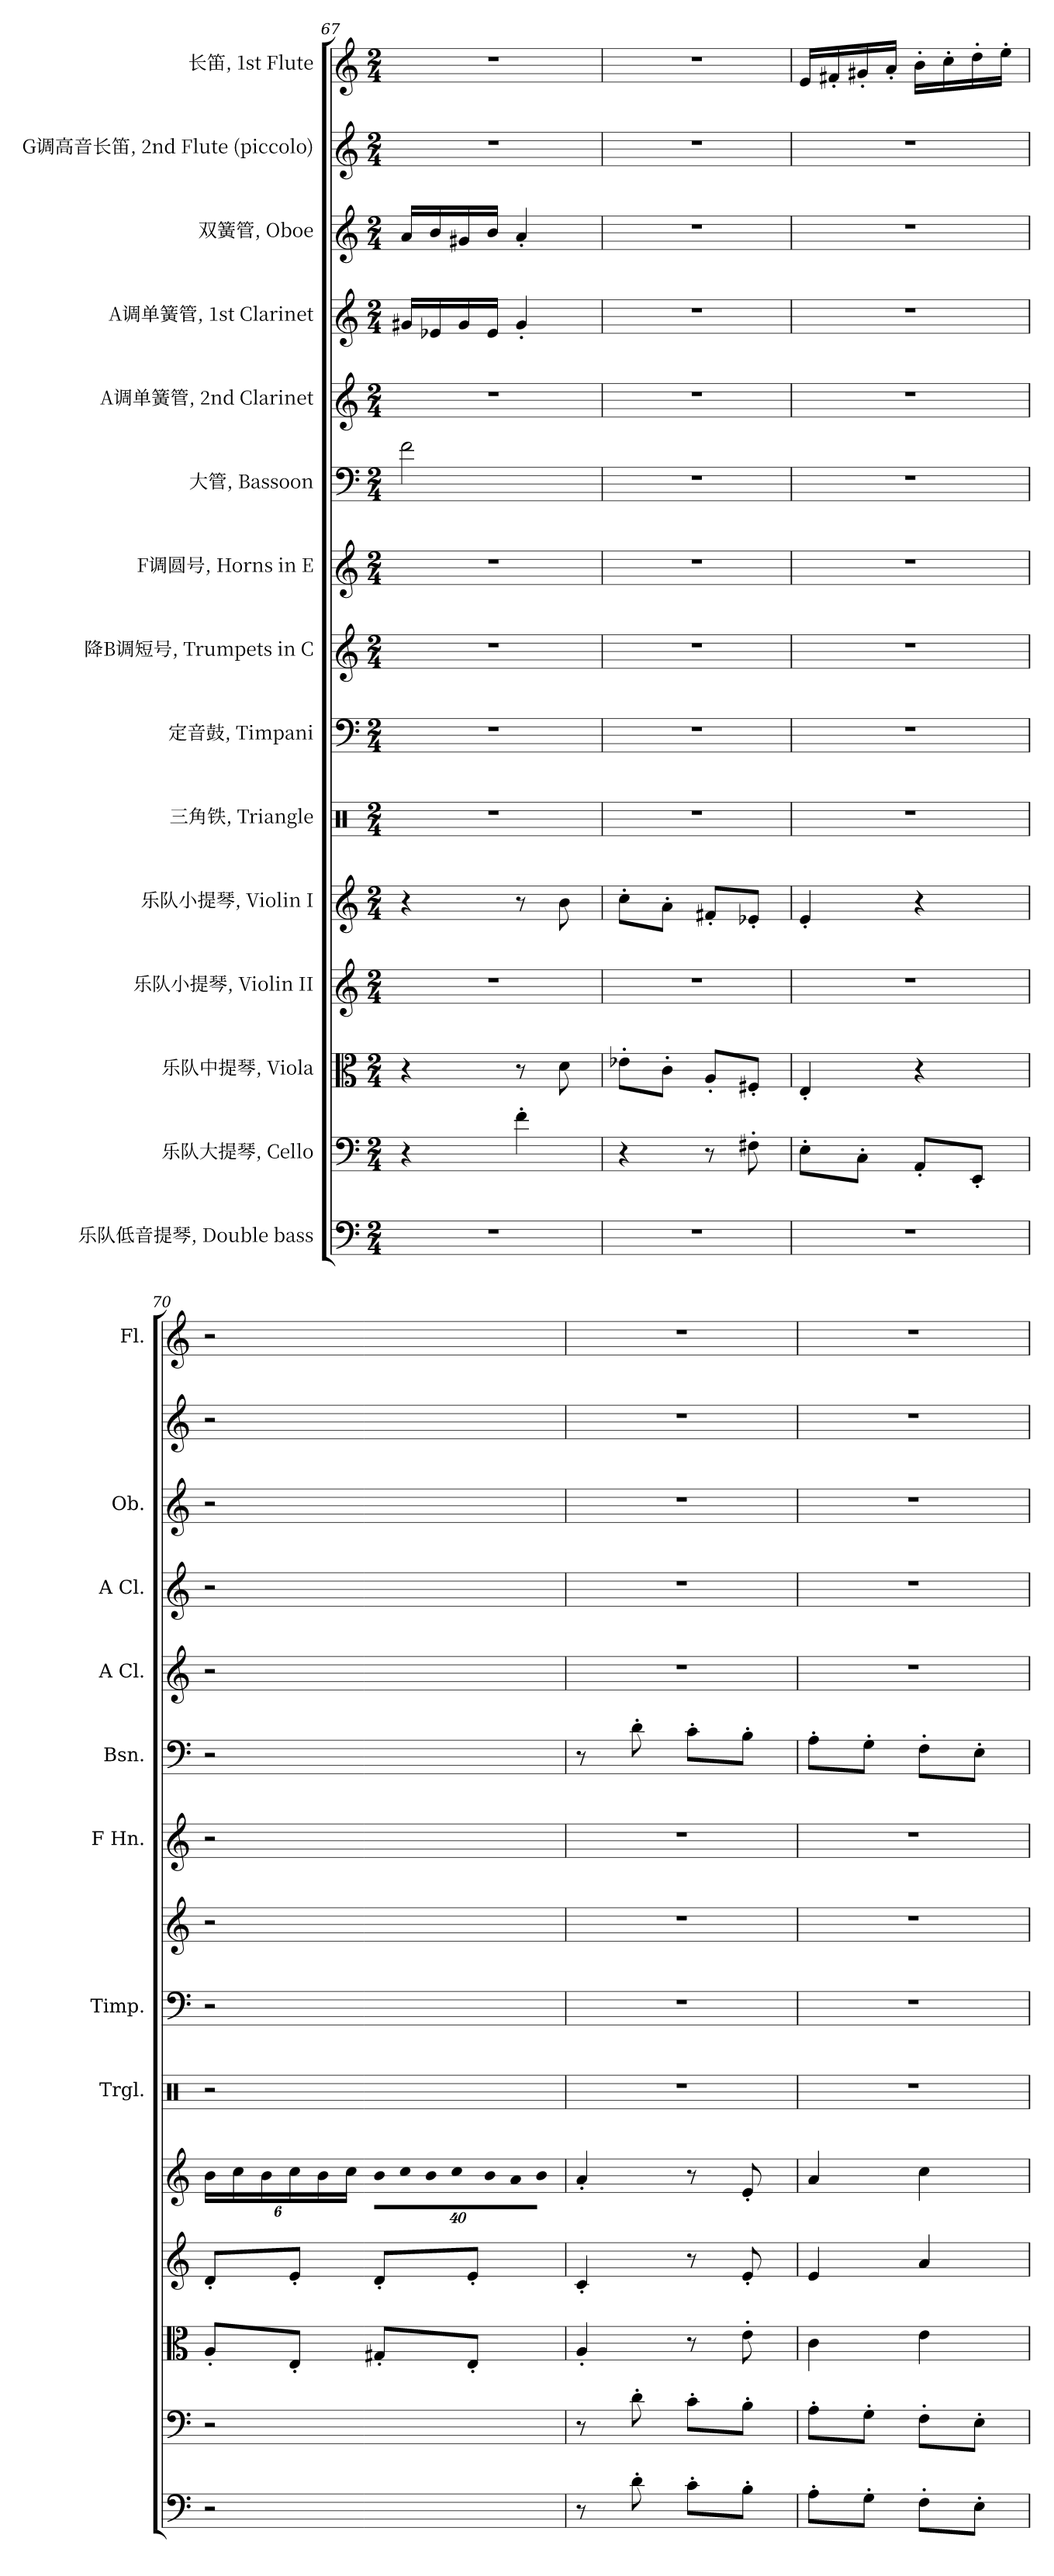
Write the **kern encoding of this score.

**kern	**kern	**kern	**kern	**kern	**kern	**kern	**kern	**kern	**kern	**kern	**kern	**kern	**kern	**kern
*part15	*part14	*part13	*part12	*part11	*part10	*part9	*part8	*part7	*part6	*part5	*part4	*part3	*part2	*part1
*staff15	*staff14	*staff13	*staff12	*staff11	*staff10	*staff9	*staff8	*staff7	*staff6	*staff5	*staff4	*staff3	*staff2	*staff1
*I"乐队低音提琴, Double bass	*I"乐队大提琴, Cello	*I"乐队中提琴, Viola	*I"乐队小提琴, Violin II	*I"乐队小提琴, Violin I	*I"三角铁, Triangle	*I"定音鼓, Timpani	*I"降B调短号, Trumpets in C	*I"F调圆号, Horns in E	*I"大管, Bassoon	*I"A调单簧管, 2nd Clarinet	*I"A调单簧管, 1st Clarinet	*I"双簧管, Oboe	*I"G调高音长笛, 2nd Flute (piccolo)	*I"长笛, 1st Flute
*	*	*	*	*	*I'Trgl.	*I'Timp.	*	*I'F Hn.	*I'Bsn.	*I'A Cl.	*I'A Cl.	*I'Ob.	*	*I'Fl.
*clefF4	*clefF4	*clefC3	*clefG2	*clefG2	*clefX	*clefF4	*clefG2	*clefG2	*clefF4	*clefG2	*clefG2	*clefG2	*clefG2	*clefG2
*ITrd7c12	*	*	*	*	*	*	*ITrd1c2	*ITrd4c7	*	*ITrd2c3	*ITrd2c3	*	*ITrd-4c-7	*
*k[]	*k[]	*k[]	*k[]	*k[]	*k[]	*k[]	*k[b-e-]	*k[b-]	*k[]	*k[f#c#g#]	*k[f#c#g#]	*k[]	*k[f#]	*k[]
*M2/4	*M2/4	*M2/4	*M2/4	*M2/4	*M2/4	*M2/4	*M2/4	*M2/4	*M2/4	*M2/4	*M2/4	*M2/4	*M2/4	*M2/4
=67	=67	=67	=67	=67	=67	=67	=67	=67	=67	=67	=67	=67	=67	=67
2r	4r	4r	2r	4r	2r	2r	2r	2r	2f\	2r	16e#X/LL	16a/LL	2r	2r
.	.	.	.	.	.	.	.	.	.	.	16cn/	16b/	.	.
.	.	.	.	.	.	.	.	.	.	.	16e#/	16g#X/	.	.
.	.	.	.	.	.	.	.	.	.	.	16c/JJ	16b/JJ	.	.
.	4f'\	8r	.	8r	.	.	.	.	.	.	4e#'/	4a'/	.	.
.	.	8d\	.	8b\	.	.	.	.	.	.	.	.	.	.
=68	=68	=68	=68	=68	=68	=68	=68	=68	=68	=68	=68	=68	=68	=68
2r	4r	8e-X'\L	2r	8cc'\L	2r	2r	2r	2r	2r	2r	2r	2r	2r	2r
.	.	8c'\J	.	8a'\J	.	.	.	.	.	.	.	.	.	.
.	8r	8A'/L	.	8f#X'/L	.	.	.	.	.	.	.	.	.	.
.	8F#X'\	8F#X'/J	.	8e-X'/J	.	.	.	.	.	.	.	.	.	.
!!LO:PB:g=z
=69	=69	=69	=69	=69	=69	=69	=69	=69	=69	=69	=69	=69	=69	=69
2r	8E'\L	4E'/	2r	4e'/	2r	2r	2r	2r	2r	2r	2r	2r	2r	16e/LL
.	.	.	.	.	.	.	.	.	.	.	.	.	.	16f#X'/
.	8C'\J	.	.	.	.	.	.	.	.	.	.	.	.	16g#X'/
.	.	.	.	.	.	.	.	.	.	.	.	.	.	16a'/JJ
.	8AA'/L	4r	.	4r	.	.	.	.	.	.	.	.	.	16b'\LL
.	.	.	.	.	.	.	.	.	.	.	.	.	.	16cc'\
.	8EE'/J	.	.	.	.	.	.	.	.	.	.	.	.	16dd'\
.	.	.	.	.	.	.	.	.	.	.	.	.	.	16ee'\JJ
=70	=70	=70	=70	=70	=70	=70	=70	=70	=70	=70	=70	=70	=70	=70
*	*	*	*	*Xbrackettup	*	*	*	*	*	*	*	*	*	*
2r	2r	8A'/L	8d'/L	24b\LL	2r	2r	2r	2r	2r	2r	2r	2r	2r	2r
.	.	.	.	24cc\	.	.	.	.	.	.	.	.	.	.
.	.	.	.	24b\	.	.	.	.	.	.	.	.	.	.
.	.	8E'/J	8e'/J	24cc\	.	.	.	.	.	.	.	.	.	.
.	.	.	.	24b\	.	.	.	.	.	.	.	.	.	.
.	.	.	.	24cc\JJ	.	.	.	.	.	.	.	.	.	.
!	!	!	!	!LO:N:vis=32	!	!	!	!	!	!	!	!	!	!
.	.	8G#X'/L	8d'/L	640%23b\LLL	.	.	.	.	.	.	.	.	.	.
!	!	!	!	!LO:N:vis=32	!	!	!	!	!	!	!	!	!	!
.	.	.	.	640%23cc\	.	.	.	.	.	.	.	.	.	.
!	!	!	!	!LO:N:vis=32	!	!	!	!	!	!	!	!	!	!
.	.	.	.	640%23b\	.	.	.	.	.	.	.	.	.	.
!	!	!	!	!LO:N:vis=32	!	!	!	!	!	!	!	!	!	!
.	.	.	.	640%23cc\	.	.	.	.	.	.	.	.	.	.
.	.	8E'/J	8e'/J	.	.	.	.	.	.	.	.	.	.	.
!	!	!	!	!LO:N:vis=32	!	!	!	!	!	!	!	!	!	!
.	.	.	.	640%23b\	.	.	.	.	.	.	.	.	.	.
!	!	!	!	!LO:N:vis=32	!	!	!	!	!	!	!	!	!	!
.	.	.	.	640%23a\	.	.	.	.	.	.	.	.	.	.
!	!	!	!	!LO:N:vis=32	!	!	!	!	!	!	!	!	!	!
.	.	.	.	640%23b\JJJ	.	.	.	.	.	.	.	.	.	.
640ryy	640ryy	640ryy	640ryy	.	640ryy	640ryy	640ryy	640ryy	640ryy	640ryy	640ryy	640ryy	640ryy	640ryy
=71	=71	=71	=71	=71	=71	=71	=71	=71	=71	=71	=71	=71	=71	=71
8r	8r	4A'/	4c'/	4a'/	2r	2r	2r	2r	8r	2r	2r	2r	2r	2r
8D'\	8d'\	.	.	.	.	.	.	.	8d'\	.	.	.	.	.
8C'\L	8c'\L	8r	8r	8r	.	.	.	.	8c'\L	.	.	.	.	.
8BB'\J	8B'\J	8e'\	8e'/	8e'/	.	.	.	.	8B'\J	.	.	.	.	.
=72	=72	=72	=72	=72	=72	=72	=72	=72	=72	=72	=72	=72	=72	=72
8AA'\L	8A'\L	4c\	4e/	4a/	2r	2r	2r	2r	8A'\L	2r	2r	2r	2r	2r
8GG'\J	8G'\J	.	.	.	.	.	.	.	8G'\J	.	.	.	.	.
8FF'\L	8F'\L	4e\	4a/	4cc\	.	.	.	.	8F'\L	.	.	.	.	.
8EE'\J	8E'\J	.	.	.	.	.	.	.	8E'\J	.	.	.	.	.
=	=	=	=	=	=	=	=	=	=	=	=	=	=	=
*-	*-	*-	*-	*-	*-	*-	*-	*-	*-	*-	*-	*-	*-	*-
